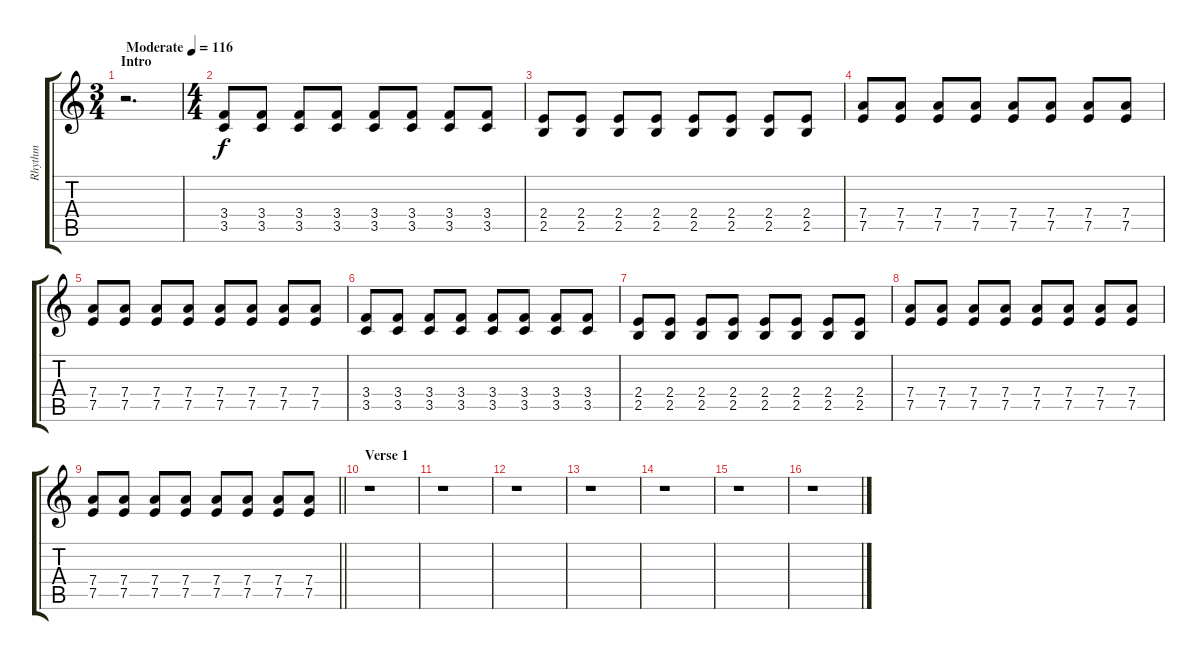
\track ("Rhythm" "Rhythm") {instrument overdrivenguitar}
\staff {score tabs}
\tuning (E4 B3 G3 D3 A2 E2) {hide}
\ts (3 4)
\section ("" "Intro")
\tempo (116 "Moderate")
\clef g2
\ks c
r.2{d dy f instrument overdrivenguitar} |
\ts (4 4)
(3.4 3.5).8 (3.4 3.5).8 (3.4 3.5).8 (3.4 3.5).8 (3.4 3.5).8 (3.4 3.5).8 (3.4 3.5).8 (3.4 3.5).8 |
(2.4 2.5).8 (2.4 2.5).8 (2.4 2.5).8 (2.4 2.5).8 (2.4 2.5).8 (2.4 2.5).8 (2.4 2.5).8 (2.4 2.5).8 |
(7.4 7.5).8 (7.4 7.5).8 (7.4 7.5).8 (7.4 7.5).8 (7.4 7.5).8 (7.4 7.5).8 (7.4 7.5).8 (7.4 7.5).8 |
(7.4 7.5).8 (7.4 7.5).8 (7.4 7.5).8 (7.4 7.5).8 (7.4 7.5).8 (7.4 7.5).8 (7.4 7.5).8 (7.4 7.5).8 |
(3.4 3.5).8 (3.4 3.5).8 (3.4 3.5).8 (3.4 3.5).8 (3.4 3.5).8 (3.4 3.5).8 (3.4 3.5).8 (3.4 3.5).8 |
(2.4 2.5).8 (2.4 2.5).8 (2.4 2.5).8 (2.4 2.5).8 (2.4 2.5).8 (2.4 2.5).8 (2.4 2.5).8 (2.4 2.5).8 |
(7.4 7.5).8 (7.4 7.5).8 (7.4 7.5).8 (7.4 7.5).8 (7.4 7.5).8 (7.4 7.5).8 (7.4 7.5).8 (7.4 7.5).8 |
\barLineRight lightlight
(7.4 7.5).8 (7.4 7.5).8 (7.4 7.5).8 (7.4 7.5).8 (7.4 7.5).8 (7.4 7.5).8 (7.4 7.5).8 (7.4 7.5).8 |
\section ("" "Verse 1")
r.1 |
r.1 |
r.1 |
r.1 |
r.1 |
r.1 |
r.1
